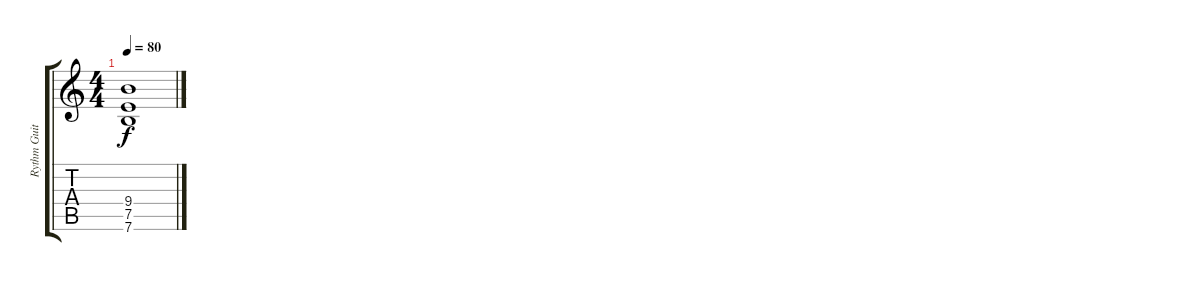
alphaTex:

\track ("Rythm Guitar" "Rythm Guit") {instrument distortionguitar}
\staff {score tabs}
\tuning (E4 B3 G3 D3 A2 E2) {hide}
\ts (4 4)
\tempo 80
\clef g2
\ks c
(9.4 7.5 7.6).1{dy f}
